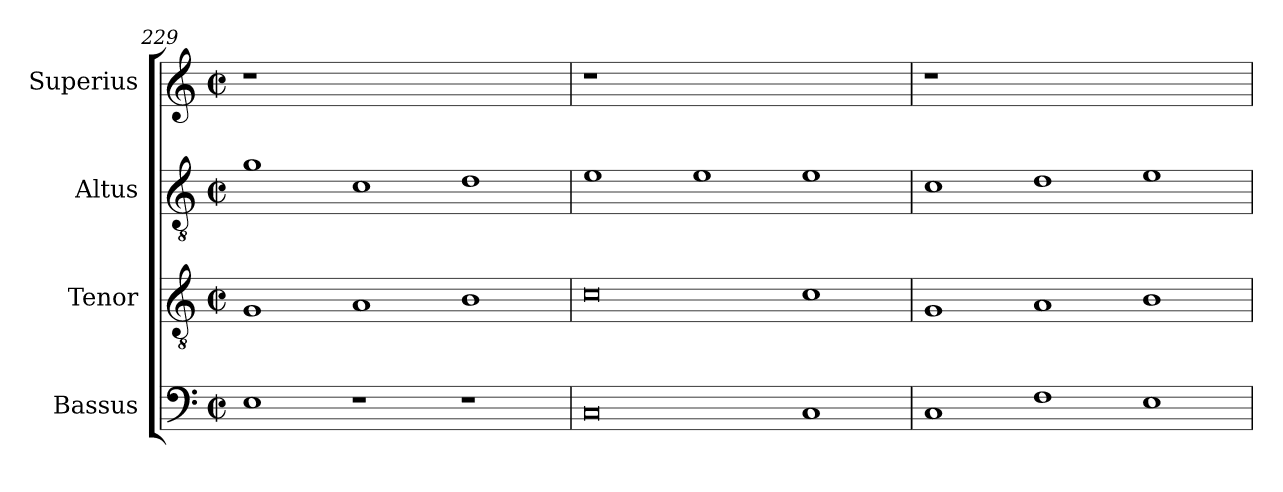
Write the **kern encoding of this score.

**kern	**kern	**kern	**kern
*part4	*part3	*part2	*part1
*staff4	*staff3	*staff2	*staff1
*I"Bassus	*I"Tenor	*I"Altus	*I"Superius
*I'B.	*I'T.	*I'A.	*I'S.
*clefF4	*clefGv2	*clefGv2	*clefG2
*	*ITrd7c12	*ITrd7c12	*
*k[]	*k[]	*k[]	*k[]
*C:	*C:	*C:	*C:
*M2/2	*M2/2	*M2/2	*M2/2
*met(c|)	*met(c|)	*met(c|)	*met(c|)
=229	=229	=229	=229
!	!	!	!LO:N:vis=1
1Ei	1GGi	1Gi	1r
1r	1AAi	1Ci	0ryy
1r	1BBi	1Di	.
=230	=230	=230	=230
!	!	!	!LO:N:vis=1
0Ci	0Ci	1Ei	1r
.	.	1Ei	0ryy
1Ci	1Ci	1Ei	.
=231	=231	=231	=231
!	!	!	!LO:N:vis=1
1Ci	1GGi	1Ci	1r
1Fi	1AAi	1Di	0ryy
1Ei	1BBi	1Ei	.
=	=	=	=
*-	*-	*-	*-
